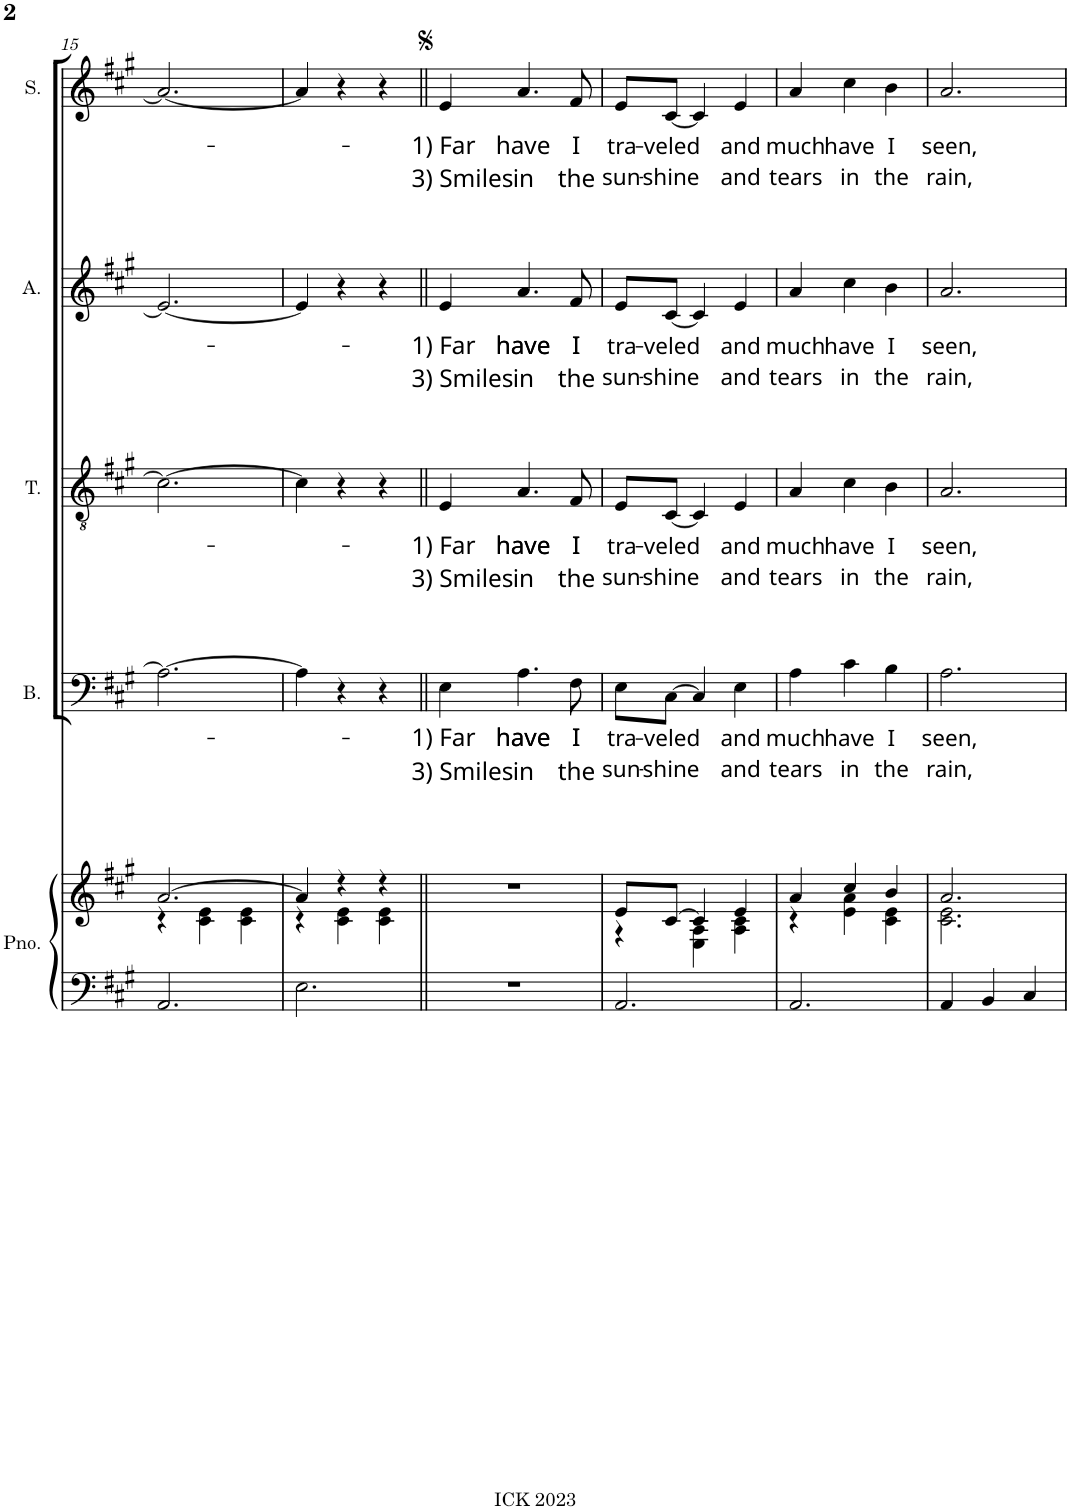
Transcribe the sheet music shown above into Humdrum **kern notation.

**kern	**kern	**kern	**text	**text	**kern	**text	**text	**kern	**text	**text	**kern	**text	**text
*part5	*part5	*part4	*part4	*part4	*part3	*part3	*part3	*part2	*part2	*part2	*part1	*part1	*part1
*staff6	*staff5	*staff4	*staff4	*staff4	*staff3	*staff3	*staff3	*staff2	*staff2	*staff2	*staff1	*staff1	*staff1
*I"Piano	*	*I"Bass	*	*	*I"Tenor	*	*	*I"Alto	*	*	*I"Soprano	*	*
*I'Pno.	*	*I'B.	*	*	*I'T.	*	*	*I'A.	*	*	*I'S.	*	*
!!LO:PB:g=z
*clefF4	*clefG2	*clefF4	*	*	*clefGv2	*	*	*clefG2	*	*	*clefG2	*	*
*k[f#c#g#]	*k[f#c#g#]	*k[f#c#g#]	*	*	*k[f#c#g#]	*	*	*k[f#c#g#]	*	*	*k[f#c#g#]	*	*
*M3/4	*M3/4	*M3/4	*	*	*M3/4	*	*	*M3/4	*	*	*M3/4	*	*
=15	=15	=15	=15	=15	=15	=15	=15	=15	=15	=15	=15	=15	=15
*	*^	*	*	*	*	*	*	*	*	*	*	*	*
2.AA/	[2.a/	4r	2.A\_	.	.	2.c#\_	.	.	2.e/_	.	.	2.a/_	.	.
.	.	4c#\ 4e\	.	.	.	.	.	.	.	.	.	.	.	.
.	.	4c#\ 4e\	.	.	.	.	.	.	.	.	.	.	.	.
=16	=16	=16	=16	=16	=16	=16	=16	=16	=16	=16	=16	=16	=16	=16
2.E\	4a/]	4r	4A\]	.	.	4c#\]	.	.	4e/]	.	.	4a/]	.	.
.	4r	4c#\ 4e\	4r	.	.	4r	.	.	4r	.	.	4r	.	.
.	4r	4c#\ 4e\	4r	.	.	4r	.	.	4r	.	.	4r	.	.
=17||	=17||	=17||	=17||	=17||	=17||	=17||	=17||	=17||	=17||	=17||	=17||	=17||	=17||	=17||
!	!	!	!	!LO:LY:b	!LO:LY:b	!	!LO:LY:b	!LO:LY:b	!	!LO:LY:b	!LO:LY:b	!	!LO:LY:b	!LO:LY:b
*	*v	*v	*	*	*	*	*	*	*	*	*	*	*	*
2.r	2.r	4E\	-1) Far	3) Smiles	4E/	-1) Far	3) Smiles	4e/	-1) Far	3) Smiles	4e/	-1) Far	3) Smiles
!	!	!	!LO:LY:b	!LO:LY:b	!	!LO:LY:b	!LO:LY:b	!	!LO:LY:b	!LO:LY:b	!	!LO:LY:b	!LO:LY:b
.	.	4.A\	have	in	4.A/	have	in	4.a/	have	in	4.a/	have	in
!	!	!	!LO:LY:b	!LO:LY:b	!	!LO:LY:b	!LO:LY:b	!	!LO:LY:b	!LO:LY:b	!	!LO:LY:b	!LO:LY:b
.	.	8F#\	I	the	8F#/	I	the	8f#/	I	the	8f#/	I	the
=18	=18	=18	=18	=18	=18	=18	=18	=18	=18	=18	=18	=18	=18
*	*^	*	*	*	*	*	*	*	*	*	*	*	*
!	!	!	!	!LO:LY:b	!LO:LY:b	!	!LO:LY:b	!LO:LY:b	!	!LO:LY:b	!LO:LY:b	!	!LO:LY:b	!LO:LY:b
2.AA/	8e/L	4r	8E\L	tra-	sun-	8E/L	tra-	sun-	8e/L	tra-	sun-	8e/L	tra-	sun-
!	!	!	!	!LO:LY:b	!LO:LY:b	!	!LO:LY:b	!LO:LY:b	!	!LO:LY:b	!LO:LY:b	!	!LO:LY:b	!LO:LY:b
.	[8c#/J	.	[8C#\J	-veled	-shine	[8C#/J	-veled	-shine	[8c#/J	-veled	-shine	[8c#/J	-veled	-shine
.	4c#/]	4E\ 4A\	4C#/]	.	.	4C#/]	.	.	4c#/]	.	.	4c#/]	.	.
!	!	!	!	!LO:LY:b	!LO:LY:b	!	!LO:LY:b	!LO:LY:b	!	!LO:LY:b	!LO:LY:b	!	!LO:LY:b	!LO:LY:b
.	4e/	4A\ 4c#\	4E\	and	and	4E/	and	and	4e/	and	and	4e/	and	and
=19	=19	=19	=19	=19	=19	=19	=19	=19	=19	=19	=19	=19	=19	=19
!	!	!	!	!LO:LY:b	!LO:LY:b	!	!LO:LY:b	!LO:LY:b	!	!LO:LY:b	!LO:LY:b	!	!LO:LY:b	!LO:LY:b
2.AA/	4a/	4r	4A\	much	tears	4A/	much	tears	4a/	much	tears	4a/	much	tears
!	!	!	!	!LO:LY:b	!LO:LY:b	!	!LO:LY:b	!LO:LY:b	!	!LO:LY:b	!LO:LY:b	!	!LO:LY:b	!LO:LY:b
.	4cc#/	4e\ 4a\	4c#\	have	in	4c#\	have	in	4cc#\	have	in	4cc#\	have	in
!	!	!	!	!LO:LY:b	!LO:LY:b	!	!LO:LY:b	!LO:LY:b	!	!LO:LY:b	!LO:LY:b	!	!LO:LY:b	!LO:LY:b
.	4b/	4c#\ 4e\	4B\	I	the	4B\	I	the	4b\	I	the	4b\	I	the
=20	=20	=20	=20	=20	=20	=20	=20	=20	=20	=20	=20	=20	=20	=20
!	!	!	!	!LO:LY:b	!LO:LY:b	!	!LO:LY:b	!LO:LY:b	!	!LO:LY:b	!LO:LY:b	!	!LO:LY:b	!LO:LY:b
4AA/	2.a/	2.c#\ 2.e\	2.A\	seen,	rain,	2.A/	seen,	rain,	2.a/	seen,	rain,	2.a/	seen,	rain,
4BB/	.	.	.	.	.	.	.	.	.	.	.	.	.	.
4C#/	.	.	.	.	.	.	.	.	.	.	.	.	.	.
*	*v	*v	*	*	*	*	*	*	*	*	*	*	*	*
=	=	=	=	=	=	=	=	=	=	=	=	=	=
*-	*-	*-	*-	*-	*-	*-	*-	*-	*-	*-	*-	*-	*-
